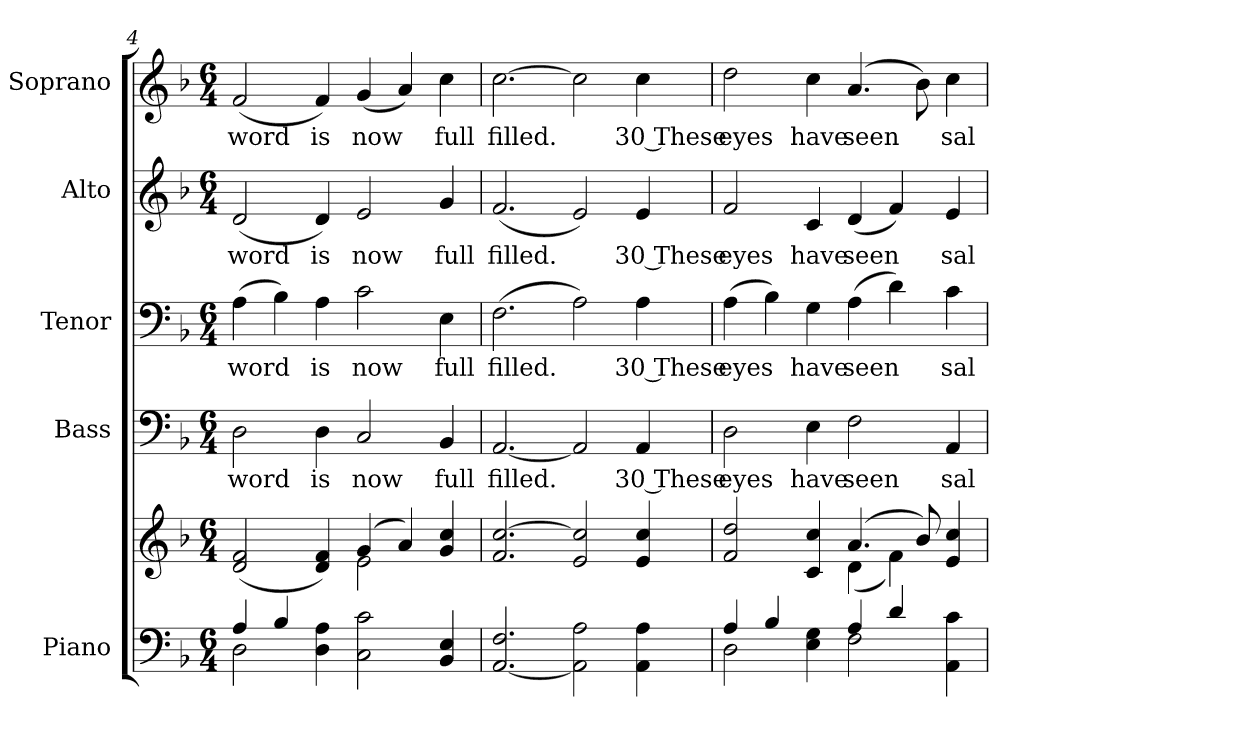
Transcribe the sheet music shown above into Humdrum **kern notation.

**kern	**kern	**kern	**text	**kern	**text	**kern	**text	**kern	**text
*part5	*part5	*part4	*part4	*part3	*part3	*part2	*part2	*part1	*part1
*staff6	*staff5	*staff4	*staff4	*staff3	*staff3	*staff2	*staff2	*staff1	*staff1
*I"Piano	*	*I"Bass	*	*I"Tenor	*	*I"Alto	*	*I"Soprano	*
*I'Pno.	*	*I'B.	*	*I'T.	*	*I'A.	*	*I'S.	*
!!LO:PB:g=z
*clefF4	*clefG2	*clefF4	*	*clefF4	*	*clefG2	*	*clefG2	*
*k[b-]	*k[b-]	*k[b-]	*	*k[b-]	*	*k[b-]	*	*k[b-]	*
*F:	*F:	*F:	*	*F:	*	*F:	*	*F:	*
*M6/4	*M6/4	*M6/4	*	*M6/4	*	*M6/4	*	*M6/4	*
=4	=4	=4	=4	=4	=4	=4	=4	=4	=4
*^	*^	*	*	*	*	*	*	*	*
!	!	!	!	!	!LO:LY:b:color=#000000	!	!	!	!	!	!
!	!	!	!	!	!	!	!LO:LY:b:color=#000000	!	!	!	!
!	!	!	!	!	!	!	!	!	!LO:LY:b:color=#000000	!	!
!	!	!	!	!	!	!	!	!	!	!	!LO:LY:b:color=#000000
4Ai/	2Di\	(2di/ 2fi	2.ryy	2Di\	word	(4Ai\	word	(2di/	word	(2fi/	word
4B-i/	.	.	.	.	.	4B-i\)	.	.	.	.	.
!	!	!	!	!	!LO:LY:b:color=#000000	!	!	!	!	!	!
!	!	!	!	!	!	!	!LO:LY:b:color=#000000	!	!	!	!
!	!	!	!	!	!	!	!	!	!LO:LY:b:color=#000000	!	!
!	!	!	!	!	!	!	!	!	!	!	!LO:LY:b:color=#000000
4Di\ 4Ai	4ryy	4di/ 4fi)	.	4Di\	is	4Ai\	is	4di/)	is	4fi/)	is
!	!	!	!	!	!LO:LY:b:color=#000000	!	!	!	!	!	!
!	!	!	!	!	!	!	!LO:LY:b:color=#000000	!	!	!	!
!	!	!	!	!	!	!	!	!	!LO:LY:b:color=#000000	!	!
!	!	!	!	!	!	!	!	!	!	!	!LO:LY:b:color=#000000
2Ci\ 2ci	2.ryy	(4gi/	2ei\	2Ci/	now	2ci\	now	2ei/	now	(4gi/	now
.	.	4ai/)	.	.	.	.	.	.	.	4ai/)	.
!	!	!	!	!	!LO:LY:b:color=#000000	!	!	!	!	!	!
!	!	!	!	!	!	!	!LO:LY:b:color=#000000	!	!	!	!
!	!	!	!	!	!	!	!	!	!LO:LY:b:color=#000000	!	!
!	!	!	!	!	!	!	!	!	!	!	!LO:LY:b:color=#000000
4BB-i/ 4Ei	.	4gi/ 4cci	4ryy	4BB-i/	full	4Ei\	full	4gi/	full	4cci\	full
*v	*v	*	*	*	*	*	*	*	*	*	*
*	*v	*v	*	*	*	*	*	*	*	*
=5	=5	=5	=5	=5	=5	=5	=5	=5	=5
*	*^	*	*	*	*	*	*	*	*
!	!	!	!	!LO:LY:b:color=#000000	!	!	!	!	!	!
*	*v	*v	*	*	*	*	*	*	*	*
*	*^	*	*	*	*	*	*	*	*
!	!	!	!	!	!	!LO:LY:b:color=#000000	!	!	!	!
*	*v	*v	*	*	*	*	*	*	*	*
*	*^	*	*	*	*	*	*	*	*
!	!	!	!	!	!	!	!	!LO:LY:b:color=#000000	!	!
*	*v	*v	*	*	*	*	*	*	*	*
*	*^	*	*	*	*	*	*	*	*
!	!	!	!	!	!	!	!	!	!	!LO:LY:b:color=#000000
*	*v	*v	*	*	*	*	*	*	*	*
[<2.AAi/ 2.Fi	2.fi/ [>2.cci	[<2.AAi/	filled.	(2.Fi\	filled.	(2.fi/	filled.	[>2.cci\	filled.
2AAi\] 2Ai	2ei/ 2cci]	2AAi/]	.	2Ai\)	.	2ei/)	.	2cci\]	.
!	!	!	!LO:LY:b:color=#000000	!	!	!	!	!	!
!	!	!	!	!	!LO:LY:b:color=#000000	!	!	!	!
!	!	!	!	!	!	!	!LO:LY:b:color=#000000	!	!
!	!	!	!	!	!	!	!	!	!LO:LY:b:color=#000000
4AAi\ 4Ai	4ei/ 4cci	4AAi/	30 These	4Ai\	30 These	4ei/	30 These	4cci\	30 These
!!LO:PB:g=z
=6	=6	=6	=6	=6	=6	=6	=6	=6	=6
*^	*^	*	*	*	*	*	*	*	*
!	!	!	!	!	!LO:LY:b:color=#000000	!	!	!	!	!	!
!	!	!	!	!	!	!	!LO:LY:b:color=#000000	!	!	!	!
!	!	!	!	!	!	!	!	!	!LO:LY:b:color=#000000	!	!
!	!	!	!	!	!	!	!	!	!	!	!LO:LY:b:color=#000000
4Ai/	2Di\	2fi/ 2ddi	2.ryy	2Di\	eyes	(4Ai\	eyes	2fi/	eyes	2ddi\	eyes
4B-i/	.	.	.	.	.	4B-i\)	.	.	.	.	.
!	!	!	!	!	!LO:LY:b:color=#000000	!	!	!	!	!	!
!	!	!	!	!	!	!	!LO:LY:b:color=#000000	!	!	!	!
!	!	!	!	!	!	!	!	!	!LO:LY:b:color=#000000	!	!
!	!	!	!	!	!	!	!	!	!	!	!LO:LY:b:color=#000000
4Ei\ 4Gi	4ryy	4ci/ 4cci	.	4Ei\	have	4Gi\	have	4ci/	have	4cci\	have
!	!	!	!	!	!LO:LY:b:color=#000000	!	!	!	!	!	!
!	!	!	!	!	!	!	!LO:LY:b:color=#000000	!	!	!	!
!	!	!	!	!	!	!	!	!	!LO:LY:b:color=#000000	!	!
!	!	!	!	!	!	!	!	!	!	!	!LO:LY:b:color=#000000
4Ai/	2Fi\	(4.ai/	(4di\	2Fi\	seen	(4Ai\	seen	(4di/	seen	(4.ai/	seen
4di/	.	.	4fi\)	.	.	4di\)	.	4fi/)	.	.	.
.	.	8b-i/)	.	.	.	.	.	.	.	8b-i\)	.
!	!	!	!	!	!LO:LY:b:color=#000000	!	!	!	!	!	!
!	!	!	!	!	!	!	!LO:LY:b:color=#000000	!	!	!	!
!	!	!	!	!	!	!	!	!	!LO:LY:b:color=#000000	!	!
!	!	!	!	!	!	!	!	!	!	!	!LO:LY:b:color=#000000
4AAi\ 4ci	4ryy	4ei/ 4cci	4ryy	4AAi/	sal	4ci\	sal	4ei/	sal	4cci\	sal
*v	*v	*	*	*	*	*	*	*	*	*	*
*	*v	*v	*	*	*	*	*	*	*	*
=	=	=	=	=	=	=	=	=	=
*-	*-	*-	*-	*-	*-	*-	*-	*-	*-
